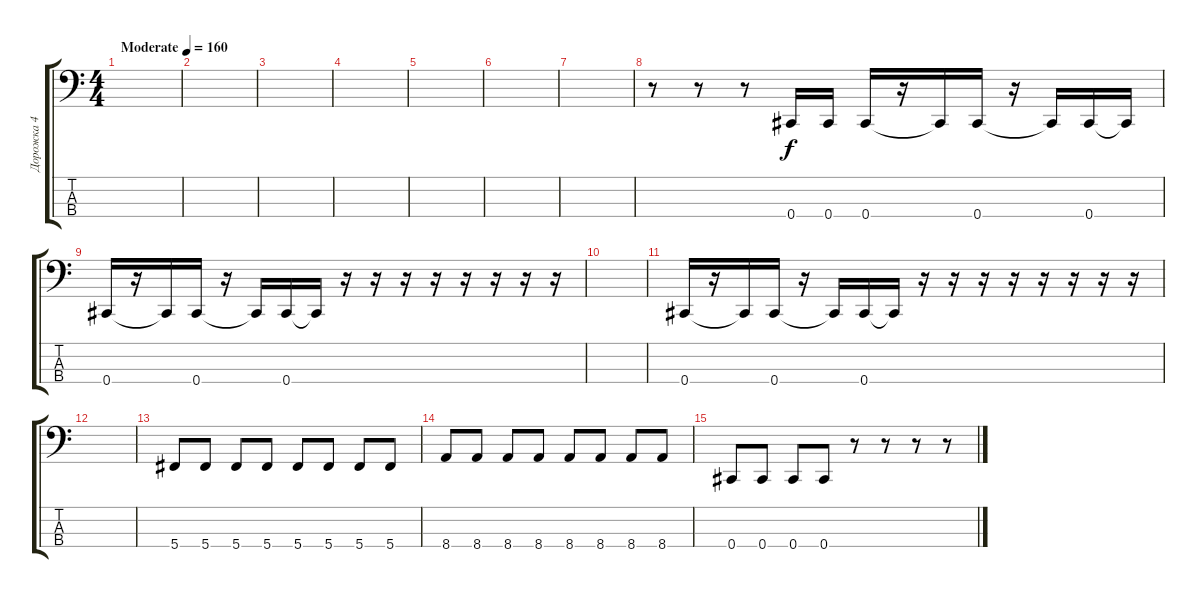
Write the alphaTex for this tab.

\track ("Дорожка 4" "Дорожка 4") {instrument acousticguitarsteel}
\staff {score tabs}
\tuning (Gb2 Db2 Ab1 Db1) {hide}
\ts (4 4)
\tempo (160 "Moderate")
\clef f4
\ks c
|
|
|
|
|
|
|
r.8 r.8 r.8 0.4.16 0.4.16 0.4.16 r.16 0.4{t}.16 0.4.16 r.16 0.4{t}.16 0.4.16 0.4{t}.16 |
0.4.16 r.16 0.4{t}.16 0.4.16 r.16 0.4{t}.16 0.4.16 0.4{t}.16 r.16 r.16 r.16 r.16 r.16 r.16 r.16 r.16 |
|
0.4.16 r.16 0.4{t}.16 0.4.16 r.16 0.4{t}.16 0.4.16 0.4{t}.16 r.16 r.16 r.16 r.16 r.16 r.16 r.16 r.16 |
|
5.4.8 5.4.8 5.4.8 5.4.8 5.4.8 5.4.8 5.4.8 5.4.8 |
8.4.8 8.4.8 8.4.8 8.4.8 8.4.8 8.4.8 8.4.8 8.4.8 |
0.4.8 0.4.8 0.4.8 0.4.8 r.8 r.8 r.8 r.8
